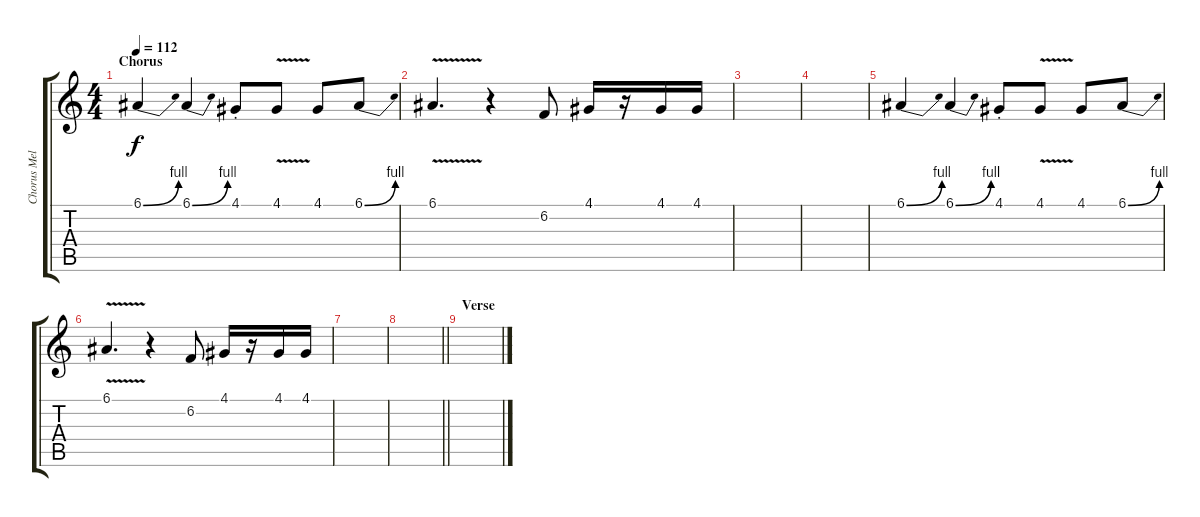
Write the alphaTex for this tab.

\track ("Chorus Melody" "Chorus Mel") {instrument sopranosax}
\staff {score tabs}
\tuning (E4 B3 G3 D3 A2 E2) {hide}
\ts (4 4)
\section ("" "Chorus")
\tempo 112
\clef g2
\ks c
6.1{be (bend 0 0 60 4)}.4{dy f} 6.1{be (bend 0 0 60 4)}.4 4.1{st}.8 4.1{v}.8 4.1.8 6.1{be (bend 0 0 60 4)}.8 |
6.1{v}.4{d} r.4 6.2.8 4.1.16 r.16 4.1.16 4.1.16 |
|
|
6.1{be (bend 0 0 60 4)}.4 6.1{be (bend 0 0 60 4)}.4 4.1{st}.8 4.1{v}.8 4.1.8 6.1{be (bend 0 0 60 4)}.8 |
6.1{v}.4{d} r.4 6.2.8 4.1.16 r.16 4.1.16 4.1.16 |
|
\barLineRight lightlight
|
\section ("" "Verse")
